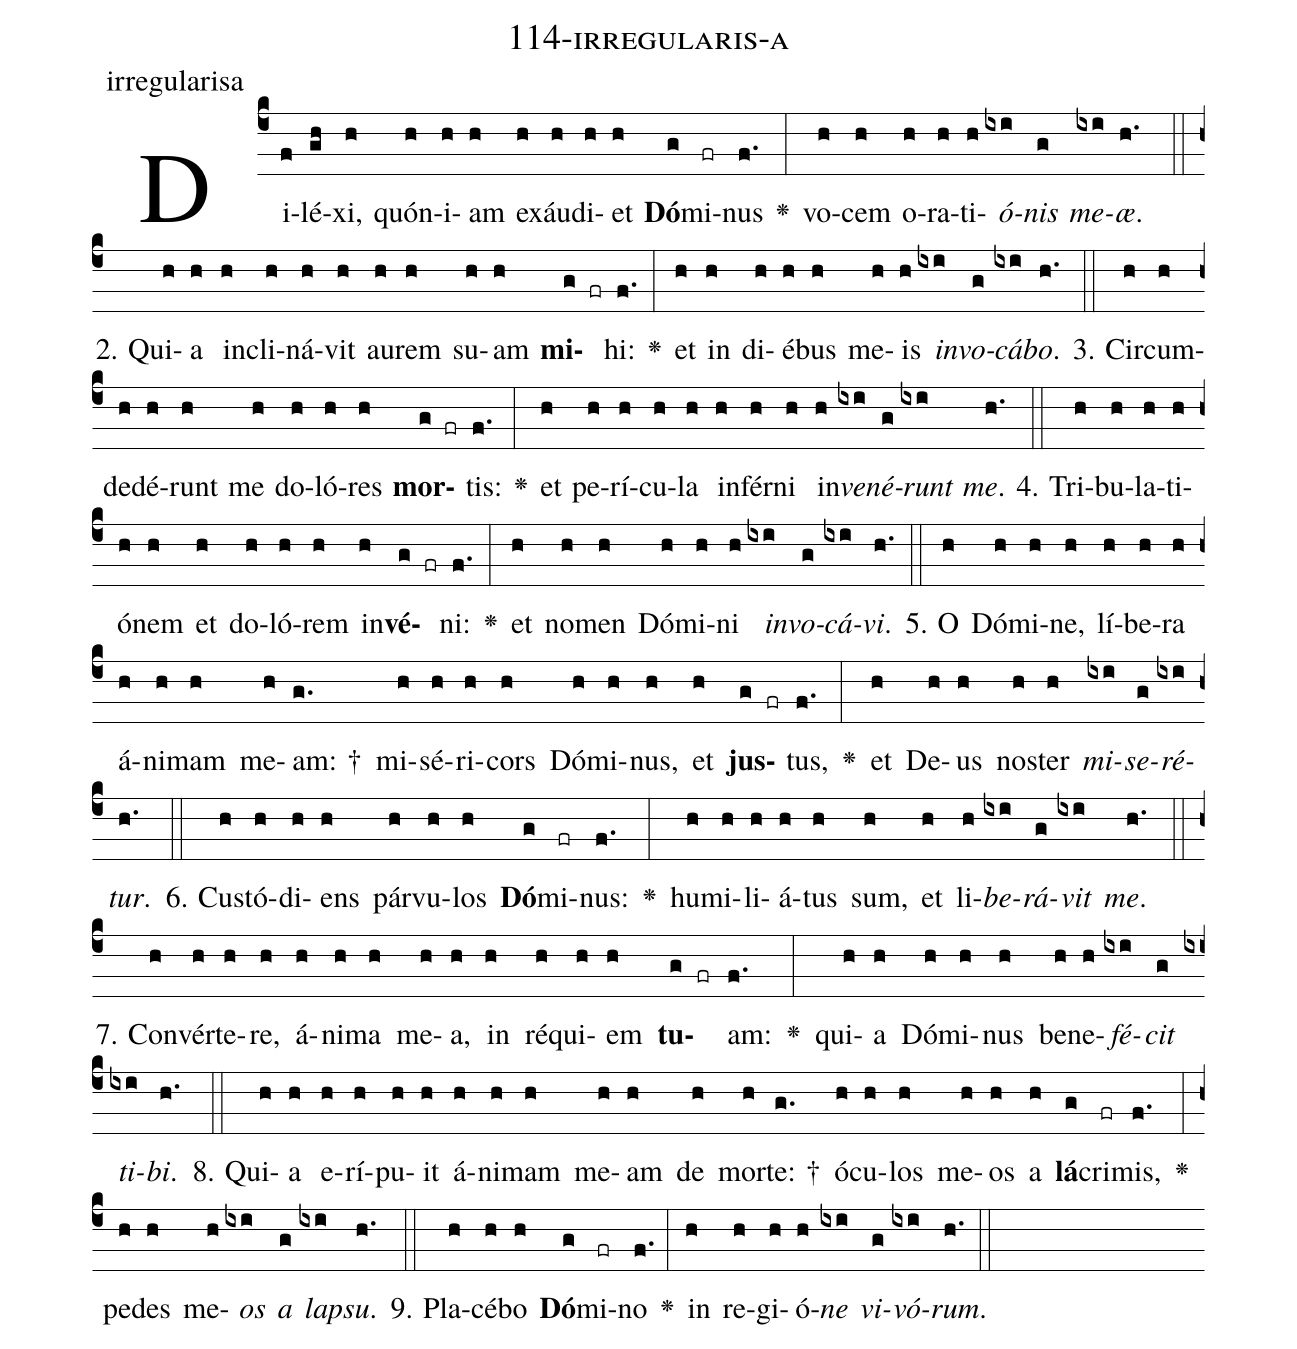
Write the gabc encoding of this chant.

name: 114-irregularis-a;
annotation: irregularisa;
%%
(c4)Di(f)lé(gh)xi,(h) quón(h)i(h)am(h) ex(h)áu(h)di(h)et(h) <b>Dó</b>(g)mi(fr)nus(f.) <v>\greheightstar</v>(:) vo(h)cem(h) o(h)ra(h)ti(h)<i>ó</i>(ixi)<i>nis</i>(g) <i>me</i>(ixi)<i>æ</i>.(h.) (::)
2. Qui(h)a(h) in(h)cli(h)ná(h)vit(h) au(h)rem(h) su(h)am(h) <b>mi</b>(g fr)hi:(f.) <v>\greheightstar</v>(:) et(h) in(h) di(h)é(h)bus(h) me(h)is(h) <i>in</i>(ixi)<i>vo</i>(g)<i>cá</i>(ixi)<i>bo</i>.(h.) (::)
3. Cir(h)cum(h)de(h)dé(h)runt(h) me(h) do(h)ló(h)res(h) <b>mor</b>(g fr)tis:(f.) <v>\greheightstar</v>(:) et(h) pe(h)rí(h)cu(h)la(h) in(h)fér(h)ni(h) in(h)<i>ve</i>(ixi)<i>né</i>(g)<i>runt</i>(ixi) <i>me</i>.(h.) (::)
4. Tri(h)bu(h)la(h)ti(h)ó(h)nem(h) et(h) do(h)ló(h)rem(h) in(h)<b>vé</b>(g fr)ni:(f.) <v>\greheightstar</v>(:) et(h) no(h)men(h) Dó(h)mi(h)ni(h) <i>in</i>(ixi)<i>vo</i>(g)<i>cá</i>(ixi)<i>vi</i>.(h.) (::)
5. O(h) Dó(h)mi(h)ne,(h) lí(h)be(h)ra(h) á(h)ni(h)mam(h) me(h)am: †(g.) mi(h)sé(h)ri(h)cors(h) Dó(h)mi(h)nus,(h) et(h) <b>jus</b>(g fr)tus,(f.) <v>\greheightstar</v>(:) et(h) De(h)us(h) nos(h)ter(h) <i>mi</i>(ixi)<i>se</i>(g)<i>ré</i>(ixi)<i>tur</i>.(h.) (::)
6. Cus(h)tó(h)di(h)ens(h) pár(h)vu(h)los(h) <b>Dó</b>(g)mi(fr)nus:(f.) <v>\greheightstar</v>(:) hu(h)mi(h)li(h)á(h)tus(h) sum,(h) et(h) li(h)<i>be</i>(ixi)<i>rá</i>(g)<i>vit</i>(ixi) <i>me</i>.(h.) (::)
7. Con(h)vér(h)te(h)re,(h) á(h)ni(h)ma(h) me(h)a,(h) in(h) ré(h)qui(h)em(h) <b>tu</b>(g fr)am:(f.) <v>\greheightstar</v>(:) qui(h)a(h) Dó(h)mi(h)nus(h) be(h)ne(h)<i>fé</i>(ixi)<i>cit</i>(g) <i>ti</i>(ixi)<i>bi</i>.(h.) (::)
8. Qui(h)a(h) e(h)rí(h)pu(h)it(h) á(h)ni(h)mam(h) me(h)am(h) de(h) mor(h)te: †(g.) ó(h)cu(h)los(h) me(h)os(h) a(h) <b>lá</b>(g)cri(fr)mis,(f.) <v>\greheightstar</v>(:) pe(h)des(h) me(h)<i>os</i>(ixi) <i>a</i>(g) <i>lap</i>(ixi)<i>su</i>.(h.) (::)
9. Pla(h)cé(h)bo(h) <b>Dó</b>(g)mi(fr)no(f.) <v>\greheightstar</v>(:) in(h) re(h)gi(h)ó(h)<i>ne</i>(ixi) <i>vi</i>(g)<i>vó</i>(ixi)<i>rum</i>.(h.) (::)
